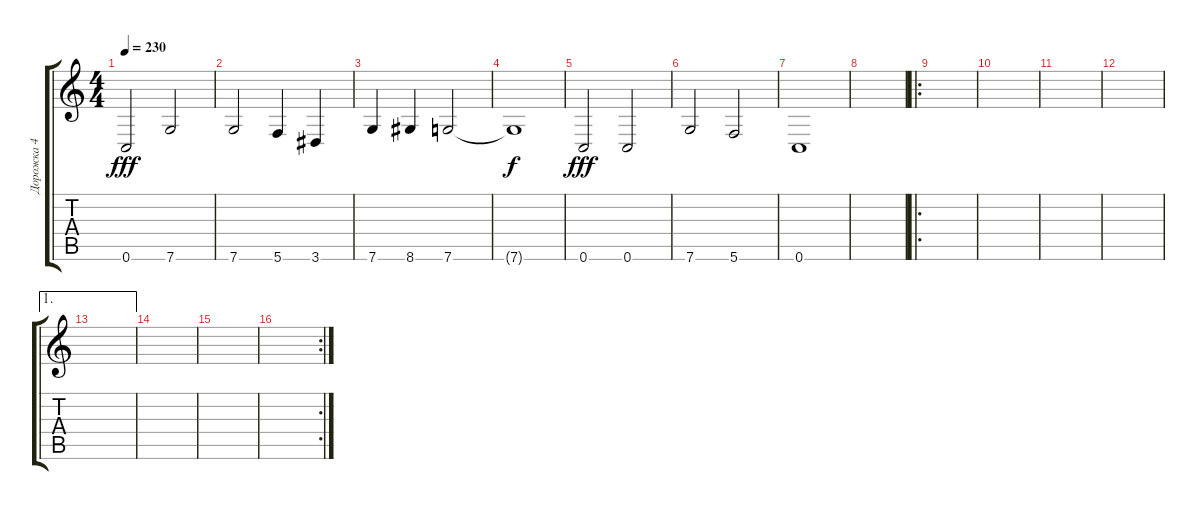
\track ("Дорожка 4" "Дорожка 4") {instrument distortionguitar}
\staff {score tabs}
\tuning (D4 A3 F3 C3 G2 C2) {hide}
\ts (4 4)
\tempo 230
\clef g2
\ks c
0.6.2{dy fff} 7.6.2 |
7.6.2 5.6.4 3.6.4 |
7.6.4 8.6.4 7.6.2 |
7.6{t}.1{dy f} |
0.6.2{dy fff} 0.6.2 |
7.6.2 5.6.2 |
0.6.1 |
|
\ro
|
|
|
|
\ae 1
|
|
|
\rc 2
